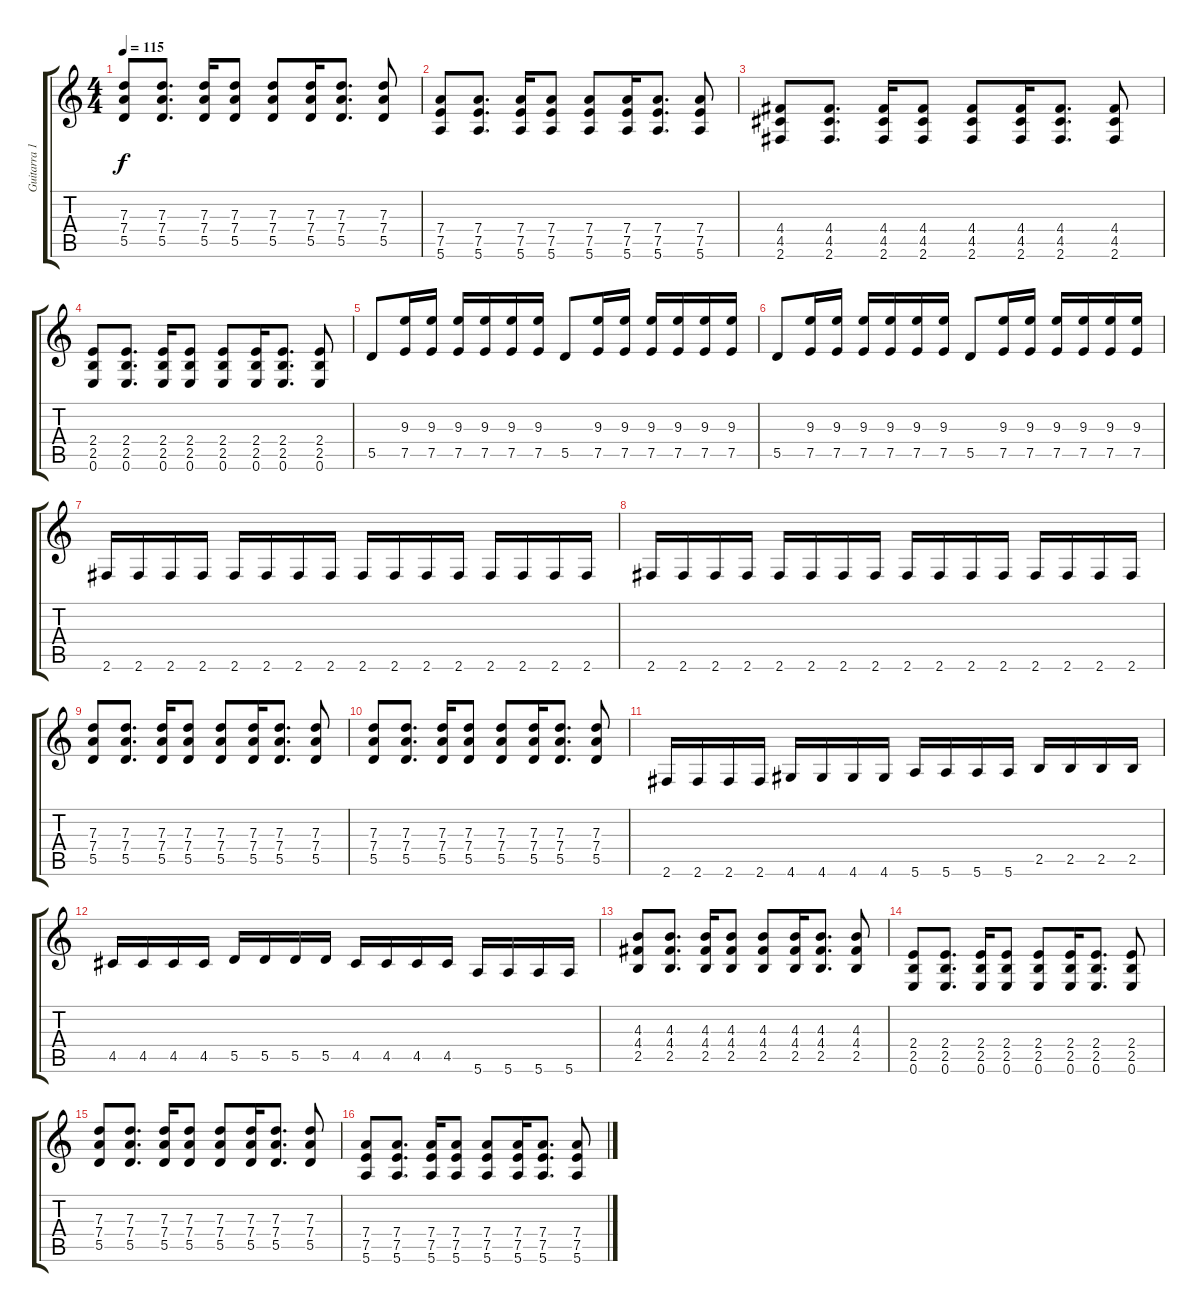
\track ("Guitarra 1" "Guitarra 1") {instrument distortionguitar}
\staff {score tabs}
\tuning (E4 B3 G3 D3 A2 E2) {hide}
\ts (4 4)
\tempo 115
\clef g2
\ks c
(7.3 7.4 5.5).8{dy f} (7.3 7.4 5.5).8{d} (7.3 7.4 5.5).16 (7.3 7.4 5.5).8 (7.3 7.4 5.5).8 (7.3 7.4 5.5).16 (7.3 7.4 5.5).8{d} (7.3 7.4 5.5).8 |
(7.4 7.5 5.6).8 (7.4 7.5 5.6).8{d} (7.4 7.5 5.6).16 (7.4 7.5 5.6).8 (7.4 7.5 5.6).8 (7.4 7.5 5.6).16 (7.4 7.5 5.6).8{d} (7.4 7.5 5.6).8 |
(4.4 4.5 2.6).8 (4.4 4.5 2.6).8{d} (4.4 4.5 2.6).16 (4.4 4.5 2.6).8 (4.4 4.5 2.6).8 (4.4 4.5 2.6).16 (4.4 4.5 2.6).8{d} (4.4 4.5 2.6).8 |
(2.4 2.5 0.6).8 (2.4 2.5 0.6).8{d} (2.4 2.5 0.6).16 (2.4 2.5 0.6).8 (2.4 2.5 0.6).8 (2.4 2.5 0.6).16 (2.4 2.5 0.6).8{d} (2.4 2.5 0.6).8 |
5.5.8 (9.3 7.5).16 (9.3 7.5).16 (9.3 7.5).16 (9.3 7.5).16 (9.3 7.5).16 (9.3 7.5).16 5.5.8 (9.3 7.5).16 (9.3 7.5).16 (9.3 7.5).16 (9.3 7.5).16 (9.3 7.5).16 (9.3 7.5).16 |
5.5.8 (9.3 7.5).16 (9.3 7.5).16 (9.3 7.5).16 (9.3 7.5).16 (9.3 7.5).16 (9.3 7.5).16 5.5.8 (9.3 7.5).16 (9.3 7.5).16 (9.3 7.5).16 (9.3 7.5).16 (9.3 7.5).16 (9.3 7.5).16 |
2.6.16 2.6.16 2.6.16 2.6.16 2.6.16 2.6.16 2.6.16 2.6.16 2.6.16 2.6.16 2.6.16 2.6.16 2.6.16 2.6.16 2.6.16 2.6.16 |
2.6.16 2.6.16 2.6.16 2.6.16 2.6.16 2.6.16 2.6.16 2.6.16 2.6.16 2.6.16 2.6.16 2.6.16 2.6.16 2.6.16 2.6.16 2.6.16 |
(7.3 7.4 5.5).8 (7.3 7.4 5.5).8{d} (7.3 7.4 5.5).16 (7.3 7.4 5.5).8 (7.3 7.4 5.5).8 (7.3 7.4 5.5).16 (7.3 7.4 5.5).8{d} (7.3 7.4 5.5).8 |
(7.3 7.4 5.5).8 (7.3 7.4 5.5).8{d} (7.3 7.4 5.5).16 (7.3 7.4 5.5).8 (7.3 7.4 5.5).8 (7.3 7.4 5.5).16 (7.3 7.4 5.5).8{d} (7.3 7.4 5.5).8 |
2.6.16 2.6.16 2.6.16 2.6.16 4.6.16 4.6.16 4.6.16 4.6.16 5.6.16 5.6.16 5.6.16 5.6.16 2.5.16 2.5.16 2.5.16 2.5.16 |
4.5.16 4.5.16 4.5.16 4.5.16 5.5.16 5.5.16 5.5.16 5.5.16 4.5.16 4.5.16 4.5.16 4.5.16 5.6.16 5.6.16 5.6.16 5.6.16 |
(4.3 4.4 2.5).8 (4.3 4.4 2.5).8{d} (4.3 4.4 2.5).16 (4.3 4.4 2.5).8 (4.3 4.4 2.5).8 (4.3 4.4 2.5).16 (4.3 4.4 2.5).8{d} (4.3 4.4 2.5).8 |
(2.4 2.5 0.6).8 (2.4 2.5 0.6).8{d} (2.4 2.5 0.6).16 (2.4 2.5 0.6).8 (2.4 2.5 0.6).8 (2.4 2.5 0.6).16 (2.4 2.5 0.6).8{d} (2.4 2.5 0.6).8 |
(7.3 7.4 5.5).8 (7.3 7.4 5.5).8{d} (7.3 7.4 5.5).16 (7.3 7.4 5.5).8 (7.3 7.4 5.5).8 (7.3 7.4 5.5).16 (7.3 7.4 5.5).8{d} (7.3 7.4 5.5).8 |
(7.4 7.5 5.6).8 (7.4 7.5 5.6).8{d} (7.4 7.5 5.6).16 (7.4 7.5 5.6).8 (7.4 7.5 5.6).8 (7.4 7.5 5.6).16 (7.4 7.5 5.6).8{d} (7.4 7.5 5.6).8
